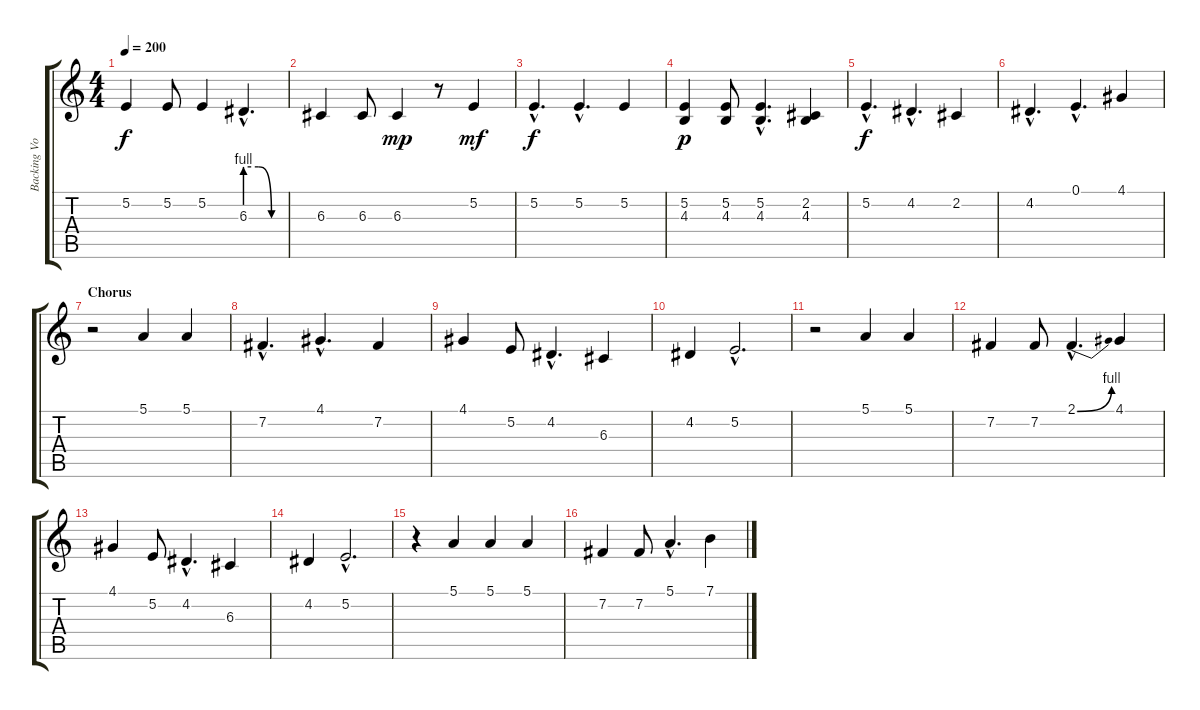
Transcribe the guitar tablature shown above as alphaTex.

\track ("Backing Vocals" "Backing Vo") {instrument lead2sawtooth}
\staff {score tabs}
\tuning (E4 B3 G3 D3 A2 E2) {hide}
\ts (4 4)
\tempo 200
\clef g2
\ks c
5.2.4{dy f} 5.2.8 5.2.4 6.3{be (custom 0 4 20 4 40 0 60 0) hac}.4{d} |
6.3.4 6.3.8 6.3.4{dy mp} r.8 5.2.4{dy mf} |
5.2{hac}.4{d dy f} 5.2{hac}.4{d} 5.2.4 |
(5.2 4.3).4{dy p} (5.2 4.3).8 (5.2{hac} 4.3{hac}).4{d} (2.2 4.3).4 |
5.2{hac}.4{d dy f} 4.2{hac}.4{d} 2.2.4 |
4.2{hac}.4{d} 0.1{hac}.4{d} 4.1.4 |
\section ("" "Chorus")
r.2 5.1.4 5.1.4 |
7.2{hac}.4{d} 4.1{hac}.4{d} 7.2.4 |
4.1.4 5.2.8 4.2{hac}.4{d} 6.3.4 |
4.2.4 5.2{hac}.2{d} |
r.2 5.1.4 5.1.4 |
7.2.4 7.2.8 2.1{be (bend 0 0 60 4) hac}.4{d} 4.1.4 |
4.1.4 5.2.8 4.2{hac}.4{d} 6.3.4 |
4.2.4 5.2{hac}.2{d} |
r.4 5.1.4 5.1.4 5.1.4 |
7.2.4 7.2.8 5.1{hac}.4{d} 7.1.4
